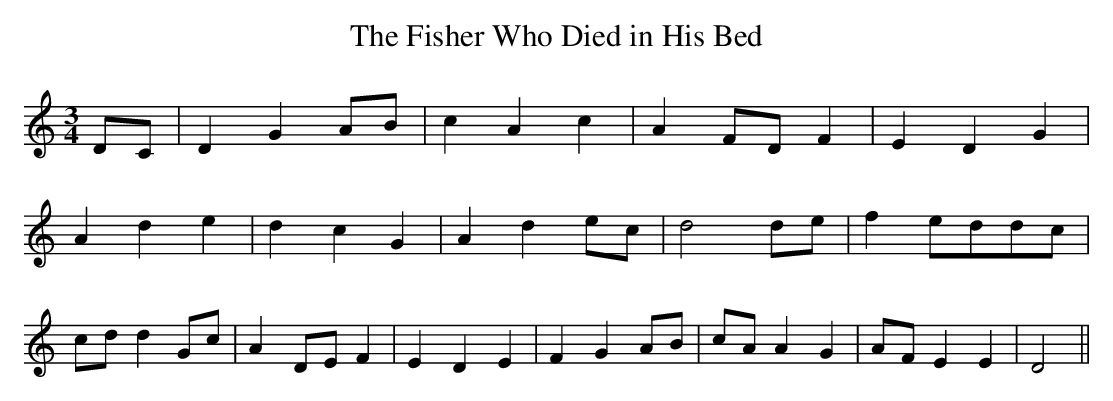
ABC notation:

X:1
T:The Fisher Who Died in His Bed
M:3/4
L:1/4
K:C
D/2-C/2| D GA/2-B/2| c A c| AF/2-D/2 F| E D G| A- d e| d c G| A de/2-c/2|\
 d2d/2-e/2| fe/2-d/2d/2-c/2|c/2-d/2 d G/2c/2| AD/2-E/2 F| E D E| F GA/2-B/2|\
c/2-A/2 A G|A/2-F/2 E E| D2||
